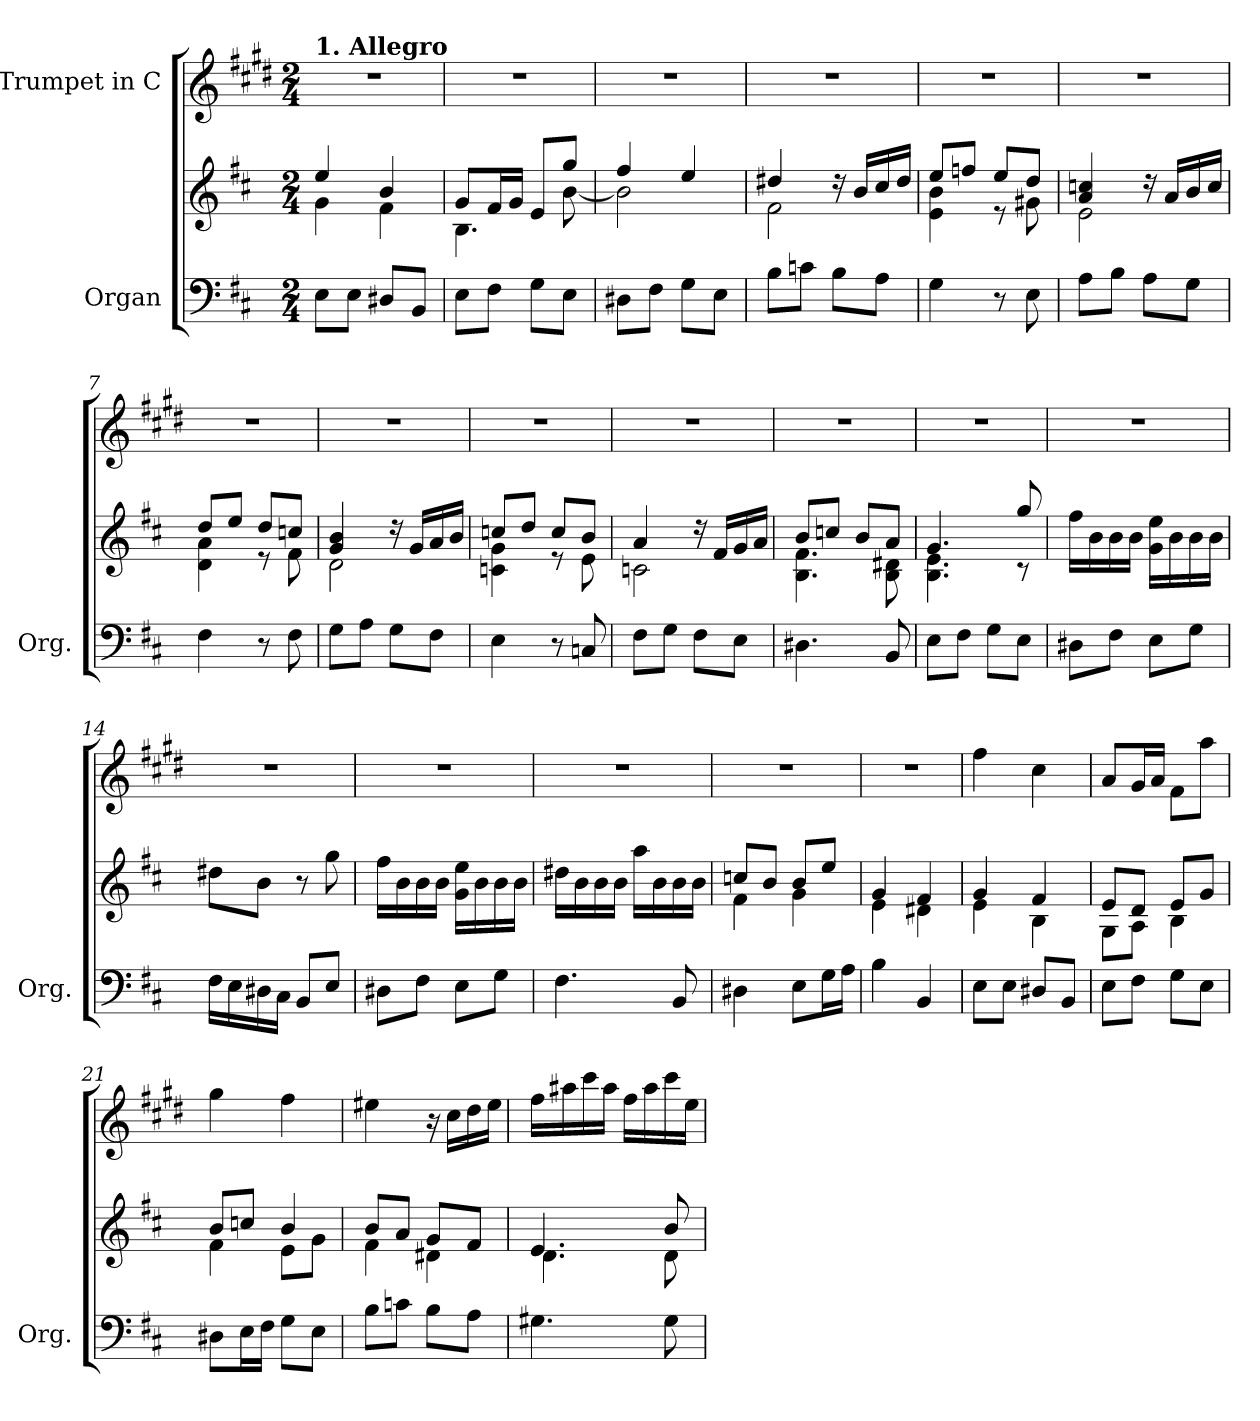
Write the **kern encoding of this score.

**kern	**kern	**kern
*part2	*part2	*part1
*staff3	*staff2	*staff1
*I"Organ	*	*I"Trumpet in C
*I'Org.	*	*
*clefF4	*clefG2	*clefG2
*	*	*ITrd1c2
*k[f#c#]	*k[f#c#]	*k[f#c#]
*D:	*D:	*D:
*M2/4	*M2/4	*M2/4
*MM100	*MM100	*MM100
=1	=1	=1
*	*^	*
!	!	!	!LO:TX:a:B:t=1. Allegro
8E\L	4ee/	4g\	2r
8E\J	.	.	.
8D#X/L	4b/	4f#\	.
8BB/J	.	.	.
=2	=2	=2	=2
8E\L	8g/L	4.B\	2r
8F#\J	16f#/L	.	.
.	16g/JJ	.	.
8G\L	8e/L	.	.
8E\J	8gg/J	[8b\	.
=3	=3	=3	=3
8D#X\L	4ff#/	2b\]	2r
8F#\J	.	.	.
8G\L	4ee/	.	.
8E\J	.	.	.
=4	=4	=4	=4
8B\L	4dd#X/	2f#\	2r
8cn\J	.	.	.
8B\L	16rdd	.	.
.	16b/LL	.	.
8A\J	16cc#/	.	.
.	16dd#/JJ	.	.
=5	=5	=5	=5
4G\	8ee/L	4e\ 4b\	2r
.	8ffn/J	.	.
8r	8ee/L	8re	.
8E\	8dd/J	8g#X\	.
=6	=6	=6	=6
8A\L	4a/ 4ccn/	2e\	2r
8B\J	.	.	.
8A\L	16rdd	.	.
.	16a/LL	.	.
8G\J	16b/	.	.
.	16cc/JJ	.	.
!!LO:LB:g=z
=7	=7	=7	=7
4F#\	8dd/L	4d\ 4a\	2r
.	8ee/J	.	.
8r	8dd/L	8re	.
8F#\	8ccn/J	8f#\	.
=8	=8	=8	=8
8G\L	4g/ 4b/	2d\	2r
8A\J	.	.	.
8G\L	16rdd	.	.
.	16g/LL	.	.
8F#\J	16a/	.	.
.	16b/JJ	.	.
=9	=9	=9	=9
4E\	8ccn/L	4cn\ 4g\	2r
.	8dd/J	.	.
8r	8cc/L	8re	.
8Cn/	8b/J	8e\	.
=10	=10	=10	=10
8F#\L	4a/	2cn\	2r
8G\J	.	.	.
8F#\L	16rdd	.	.
.	16f#/LL	.	.
8E\J	16g/	.	.
.	16a/JJ	.	.
=11	=11	=11	=11
4.D#X\	8b/L	4.B\ 4.f#\	2r
.	8ccn/J	.	.
.	8b/L	.	.
8BB/	8a/J	8B\ 8d#X\	.
=12	=12	=12	=12
8E\L	4.g/	4.B\ 4.e\	2r
8F#\J	.	.	.
8G\L	.	.	.
8E\J	8gg/	8r	.
*	*v	*v	*
!!LO:LB:g=z
=13	=13	=13
8D#X\L	16ff#\LL	2r
.	16b\	.
8F#\J	16b\	.
.	16b\JJ	.
8E\L	16g\ 16ee\LL	.
.	16b\	.
8G\J	16b\	.
.	16b\JJ	.
=14	=14	=14
16F#\LL	8dd#X\L	2r
16E\	.	.
16D#X\	8b\J	.
16C#\JJ	.	.
8BB/L	8r	.
8E/J	8gg\	.
=15	=15	=15
8D#X\L	16ff#\LL	2r
.	16b\	.
8F#\J	16b\	.
.	16b\JJ	.
8E\L	16g\ 16ee\LL	.
.	16b\	.
8G\J	16b\	.
.	16b\JJ	.
=16	=16	=16
4.F#\	16dd#X\LL	2r
.	16b\	.
.	16b\	.
.	16b\JJ	.
.	16aa\LL	.
.	16b\	.
8BB/	16b\	.
.	16b\JJ	.
=17	=17	=17
*	*^	*
4D#X\	8ccn/L	4f#\	2r
.	8b/J	.	.
8E\L	8b/L	4g\	.
16G\L	8ee/J	.	.
16A\JJ	.	.	.
=18	=18	=18	=18
4B\	4g/	4e\	2r
4BB/	4f#/	4d#X\	.
!!LO:LB:g=z
=19	=19	=19	=19
8E\L	4g/	4e\	4ee\
8E\J	.	.	.
8D#X/L	4f#/	4B\	4b\
8BB/J	.	.	.
=20	=20	=20	=20
8E\L	8e/L	8G\L	8g/L
8F#\J	8d/J	8A\J	16f#/L
.	.	.	16g/JJ
8G\L	8e/L	4B\	8e\L
8E\J	8g/J	.	8gg\J
=21	=21	=21	=21
8D#X\L	8b/L	4f#\	4ff#\
16E\L	8ccn/J	.	.
16F#\JJ	.	.	.
8G\L	4b/	8e\L	4ee\
8E\J	.	8g\J	.
=22	=22	=22	=22
8B\L	8b/L	4f#\	4dd#X\
8cn\J	8a/J	.	.
8B\L	8g/L	4d#X\	16r
.	.	.	16b\LL
8A\J	8f#/J	.	16cc#\
.	.	.	16dd#\JJ
=23	=23	=23	=23
4.G#X\	4.e/	4.d\	16ee\LL
.	.	.	16gg#X\
.	.	.	16bb\
.	.	.	16gg#\JJ
.	.	.	16ee\LL
.	.	.	16gg#\
8G#\	8b/	8d\	16bb\
.	.	.	16dd\JJ
*	*v	*v	*
=	=	=
*-	*-	*-
